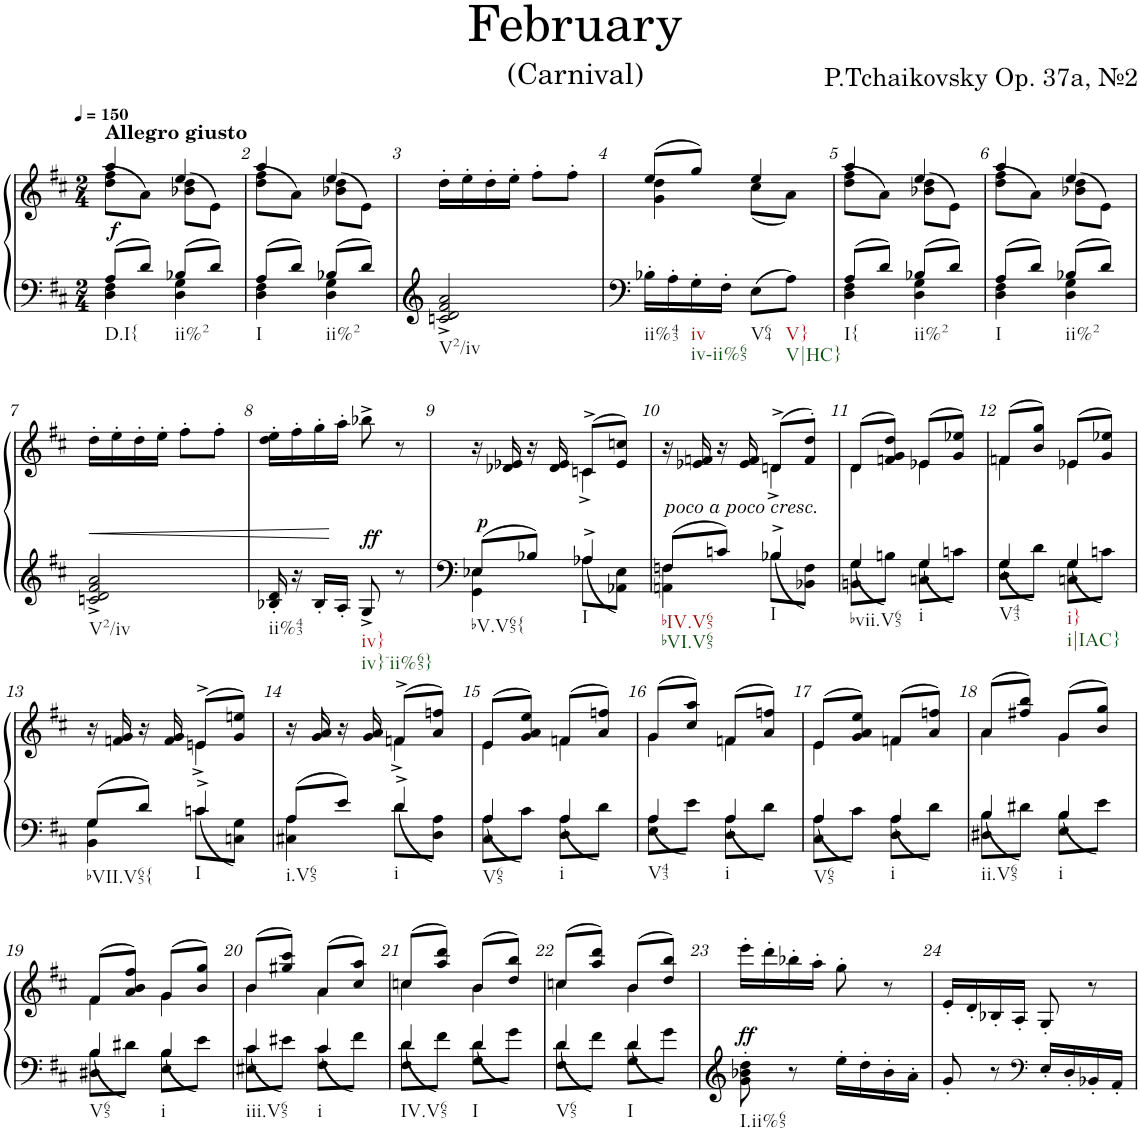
**kern	**kern	**dynam
*part1	*part1	*part1
*staff2	*staff1	*staff1/2
*I"Piano	*	*
*I'Pno.	*	*
*clefF4	*clefG2	*
*k[f#c#]	*k[f#c#]	*
*M2/4	*M2/4	*
*MM150	*MM150	*
=1	=1	=1
*^	*^	*
!	!	!LO:TX:a:B:t=Allegro giusto	!	!
!LO:TX:b:t=D.I{	!	!	!	!
!	!	!	!	!LO:DY:a=2
8A/L	4D\ 4F#\	4aa/	(>8dd\ 8ff#\L	f
8d/J	.	.	8a\J)	.
!LO:TX:b:t=ii%2	!	!	!	!
8B-X/L	4D\ 4G\	4ee/	(>8b-X\ 8dd\L	.
8d/J	.	.	8e\J)	.
=2	=2	=2	=2	=2
!LO:TX:b:t=I	!	!	!	!
8A/L	4D\ 4F#\	4aa/	(>8dd\ 8ff#\L	.
8d/J	.	.	8a\J)	.
!LO:TX:b:t=ii%2	!	!	!	!
8B-X/L	4D\ 4G\	4ee/	(>8b-X\ 8dd\L	.
8d/J	.	.	8e\J)	.
*v	*v	*	*	*
=3	=3	=3	=3
!LO:TX:b:t=V2/iv	!	!	!
*	*v	*v	*
2cn/^ 2d/^ 2f#/^ 2a/^	16dd'\LL	.
.	16ee'\	.
.	16dd'\	.
.	16ee'\JJ	.
.	8ff#'\L	.
.	8ff#'\J	.
=4	=4	=4
*	*^	*
!LO:TX:b:t=ii%43	!	!	!
16B-X'\LL	(8ee/L	4g\ 4dd\	.
16A'\	.	.	.
!LO:TX:b:t=iv	!	!	!
!LO:TX:b:t=iv-ii%65	!	!	!
16G'\	8gg/J)	.	.
16F#'\JJ	.	.	.
!LO:TX:b:t=V64	!	!	!
8E\L	4ee/	(8cc#\L	.
!LO:TX:b:t=V}	!	!	!
!LO:TX:b:t=V|HC}	!	!	!
8A\J	.	8a\J)	.
=5	=5	=5	=5
*^	*	*	*
!LO:TX:b:t=I{	!	!	!	!
8A/L	4D\ 4F#\	4aa/	(>8dd\ 8ff#\L	.
8d/J	.	.	8a\J)	.
!LO:TX:b:t=ii%2	!	!	!	!
8B-X/L	4D\ 4G\	4ee/	(>8b-X\ 8dd\L	.
8d/J	.	.	8e\J)	.
=6	=6	=6	=6	=6
!LO:TX:b:t=I	!	!	!	!
8A/L	4D\ 4F#\	4aa/	(>8dd\ 8ff#\L	.
8d/J	.	.	8a\J)	.
!LO:TX:b:t=ii%2	!	!	!	!
8B-X/L	4D\ 4G\	4ee/	(>8b-X\ 8dd\L	.
8d/J	.	.	8e\J)	.
*v	*v	*	*	*
!!LO:LB:g=z
=7	=7	=7	=7
!LO:TX:b:t=V2/iv	!	!	!
*	*v	*v	*
2cn/^ 2d/^ 2f#/^ 2a/^	16dd'\LL	.
.	16ee'\	.
.	16dd'\	.
.	16ee'\JJ	.
.	8ff#'\L	.
.	8ff#'\J	.
=8	=8	=8
!LO:TX:b:t=ii%43	!	!
16B-X/' 16d/'	16dd\' 16ee\'LL	.
16r	16ff#'\	.
16B-'/LL	16gg'\	.
16A'/JJ	16aa'\JJ	.
!LO:TX:b:t=iv}	!	!
!LO:TX:b:t=iv}-ii%65}	!	!
!	!	!LO:DY:a=2
8G^/	8bb-X^\	ff
8r	8r	.
=9	=9	=9
*^	*^	*
!LO:TX:b:t=bV.V65{	!	!	!	!
!	!	!	!	!LO:DY:a=2
8E-X/L	4GG\ 4E-\	16r	4ryy	p
.	.	16d-X/ 16e-X/	.	.
8B-X/J	.	16r	.	.
.	.	16d-/ 16e-/	.	.
!LO:TX:b:t=I	!	!	!	!
4A-X^/	8A-\L	(8cn^/L	4c^\	.
.	8AA-X\ 8E-\J	8e-/ 8ccn/J)	.	.
=10	=10	=10	=10	=10
!LO:TX:b:t=bIV.V65	!	!	!	!
!LO:TX:b:t=bVI.V65	!	!	!	!
8Fn/L	4AAn\ 4F\	16r	4ryy	.
.	.	16e-X/ 16fn/	.	.
!LO:TX:a:i:t=poco a poco cresc.	!	!	!	!
8cn/J	.	16r	.	.
.	.	16e-/ 16f/	.	.
!LO:TX:b:t=I	!	!	!	!
4B-X^/	8B-\L	(8d^/L	4dn^\	.
.	8BB-X\ 8F\J	8f/' 8dd/'J)	.	.
=11	=11	=11	=11	=11
!LO:TX:b:t=bvii.V65	!	!	!	!
4G/	8BBn\ 8G\L	(8d/L	4d\	.
.	8Bn\J	8fn/ 8g/ 8dd/J)	.	.
!LO:TX:b:t=i	!	!	!	!
4G/	8Cn\ 8G\L	(8e-X/L	4e-\	.
.	8cn\J	8g/ 8ee-X/J)	.	.
=12	=12	=12	=12	=12
!LO:TX:b:t=V43	!	!	!	!
4G/	8D\ 8G\L	(8fn/L	4f\	.
.	8d\J	8b/ 8gg/J)	.	.
!LO:TX:b:t=i}	!	!	!	!
!LO:TX:b:t=i|IAC}	!	!	!	!
4G/	8Cn\ 8G\L	(8e-X/L	4e-\	.
.	8cn\J	8g/ 8ee-X/J)	.	.
!!LO:LB:g=z	!!
=13	=13	=13	=13	=13
!LO:TX:b:t=bVII.V65{	!	!	!	!
8G/L	4BB\ 4G\	16r	4ryy	.
.	.	16fn/ 16g/	.	.
8d/J	.	16r	.	.
.	.	16f/ 16g/	.	.
!LO:TX:b:t=I	!	!	!	!
4cn^/	8c\L	(8e^/L	4en^\	.
.	8Cn\ 8G\J	8g/ 8een/J)	.	.
=14	=14	=14	=14	=14
!LO:TX:b:t=i.V65	!	!	!	!
8A/L	4C#X\ 4A\	16r	4ryy	.
.	.	16g/ 16a/	.	.
8e/J	.	16r	.	.
.	.	16g/ 16a/	.	.
!LO:TX:b:t=i	!	!	!	!
4d^/	8d\L	(8fn^/L	4f^\	.
.	8D\ 8A\J	8a/ 8ffn/J)	.	.
=15	=15	=15	=15	=15
!LO:TX:b:t=V65	!	!	!	!
4A/	8C#\ 8A\L	(8e/L	4e\	.
.	8c#\J	8g/ 8a/ 8ee/J)	.	.
!LO:TX:b:t=i	!	!	!	!
4A/	8D\ 8A\L	(8fn/L	4f\	.
.	8d\J	8a/ 8ffn/J)	.	.
=16	=16	=16	=16	=16
!LO:TX:b:t=V43	!	!	!	!
4A/	8E\ 8A\L	(8g/L	4g\	.
.	8e\J	8cc#/ 8aa/J)	.	.
!LO:TX:b:t=i	!	!	!	!
4A/	8D\ 8A\L	(8fn/L	4f\	.
.	8d\J	8a/ 8ffn/J)	.	.
=17	=17	=17	=17	=17
!LO:TX:b:t=V65	!	!	!	!
4A/	8C#\ 8A\L	(8e/L	4e\	.
.	8c#\J	8g/ 8a/ 8ee/J)	.	.
!LO:TX:b:t=i	!	!	!	!
4A/	8D\ 8A\L	(8fn/L	4f\	.
.	8d\J	8a/ 8ffn/J)	.	.
=18	=18	=18	=18	=18
!LO:TX:b:t=ii.V65	!	!	!	!
4B/	8D#X\ 8B\L	(8a/L	4a\	.
.	8d#X\J	8ff#X/ 8bb/J)	.	.
!LO:TX:b:t=i	!	!	!	!
4B/	8E\ 8B\L	(8g/L	4g\	.
.	8e\J	8b/ 8gg/J)	.	.
!!LO:LB:g=z	!!
=19	=19	=19	=19	=19
!LO:TX:b:t=V65	!	!	!	!
4B/	8D#X\ 8B\L	(8f#/L	4f#\	.
.	8d#X\J	8a/ 8b/ 8ff#/J)	.	.
!LO:TX:b:t=i	!	!	!	!
4B/	8E\ 8B\L	(8g/L	4g\	.
.	8e\J	8b/ 8gg/J)	.	.
=20	=20	=20	=20	=20
!LO:TX:b:t=iii.V65	!	!	!	!
4c#/	8E#X\ 8c#\L	(8b/L	4b\	.
.	8e#X\J	8gg#X/ 8ccc#/J)	.	.
!LO:TX:b:t=i	!	!	!	!
4c#/	8F#\ 8c#\L	(8a/L	4a\	.
.	8f#\J	8cc#/ 8aa/J)	.	.
=21	=21	=21	=21	=21
!LO:TX:b:t=IV.V65	!	!	!	!
4d/	8F#\ 8d\L	(8ccn/L	4cc\	.
.	8f#\J	8aa/ 8ddd/J)	.	.
!LO:TX:b:t=I	!	!	!	!
4d/	8G\ 8d\L	(8b/L	4b\	.
.	8g\J	8dd/ 8bb/J)	.	.
=22	=22	=22	=22	=22
!LO:TX:b:t=V65	!	!	!	!
4d/	8F#\ 8d\L	(8ccn/L	4cc\	.
.	8f#\J	8aa/ 8ddd/J)	.	.
!LO:TX:b:t=I	!	!	!	!
4d/	8G\ 8d\L	(8b/L	4b\	.
.	8g\J	8dd/ 8bb/J)	.	.
*	*	*v	*v	*
=23	=23	=23	=23
!LO:TX:b:t=I.ii%65	!	!	!
!	!	!	!LO:DY:b
*v	*v	*	*
8g\' 8b-X\' 8dd\'	16eee'\LL	ff
.	16ddd'\	.
8r	16bb-X'\	.
.	16aa'\JJ	.
16ee'\LL	8gg'\	.
16dd'\	.	.
16b-'\	8r	.
16a'\JJ	.	.
=24	=24	=24
8g'/	16e'/LL	.
.	16d'/	.
8r	16B-X'/	.
.	16A'/JJ	.
*clefF4	*	*
16E'/LL	8G'/	.
16D'/	.	.
16BB-X'/	8r	.
16AA'/JJ	.	.
=	=	=
*-	*-	*-
